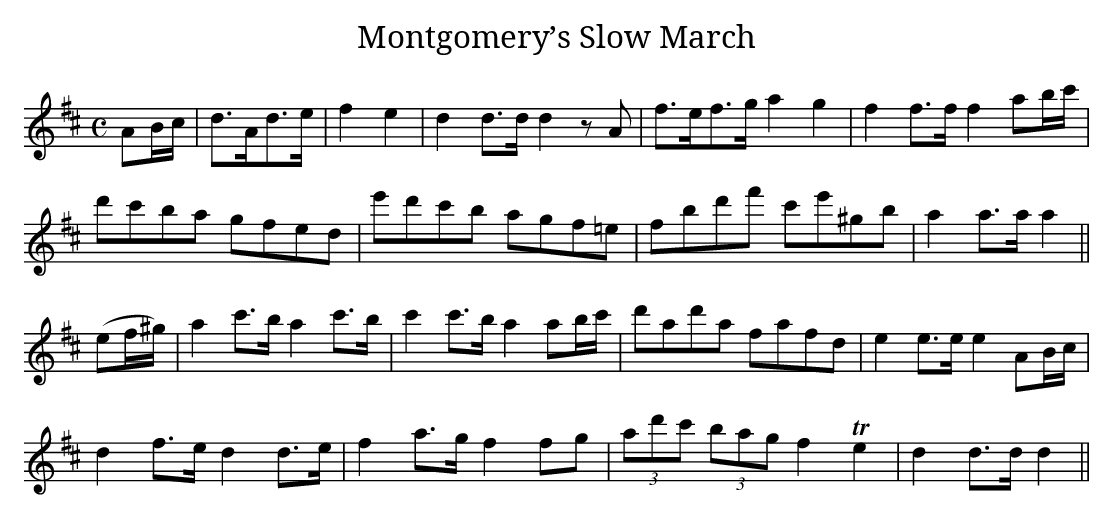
X:1
T:Montgomery’s Slow March
M:C
L:1/8
K:D
AB/c/|d>Ad>e|f2e2|d2 d>d d2 zA|f>ef>g a2g2|f2 f>f f2 ab/c'/|
d'c'ba gfed|e'd'c'b agf=e|fbd'f' c'e'^gb|a2 a>a a2||
(ef/^g/)|a2 c'>b a2 c'>b|c'2 c'>b a2 ab/c'/|d'ad'a fafd|e2 e>e e2 AB/c/|
d2 f>e d2 d>e|f2 a>g f2 fg|(3ad'c' (3bag f2 Te2|d2 d>d d2||
